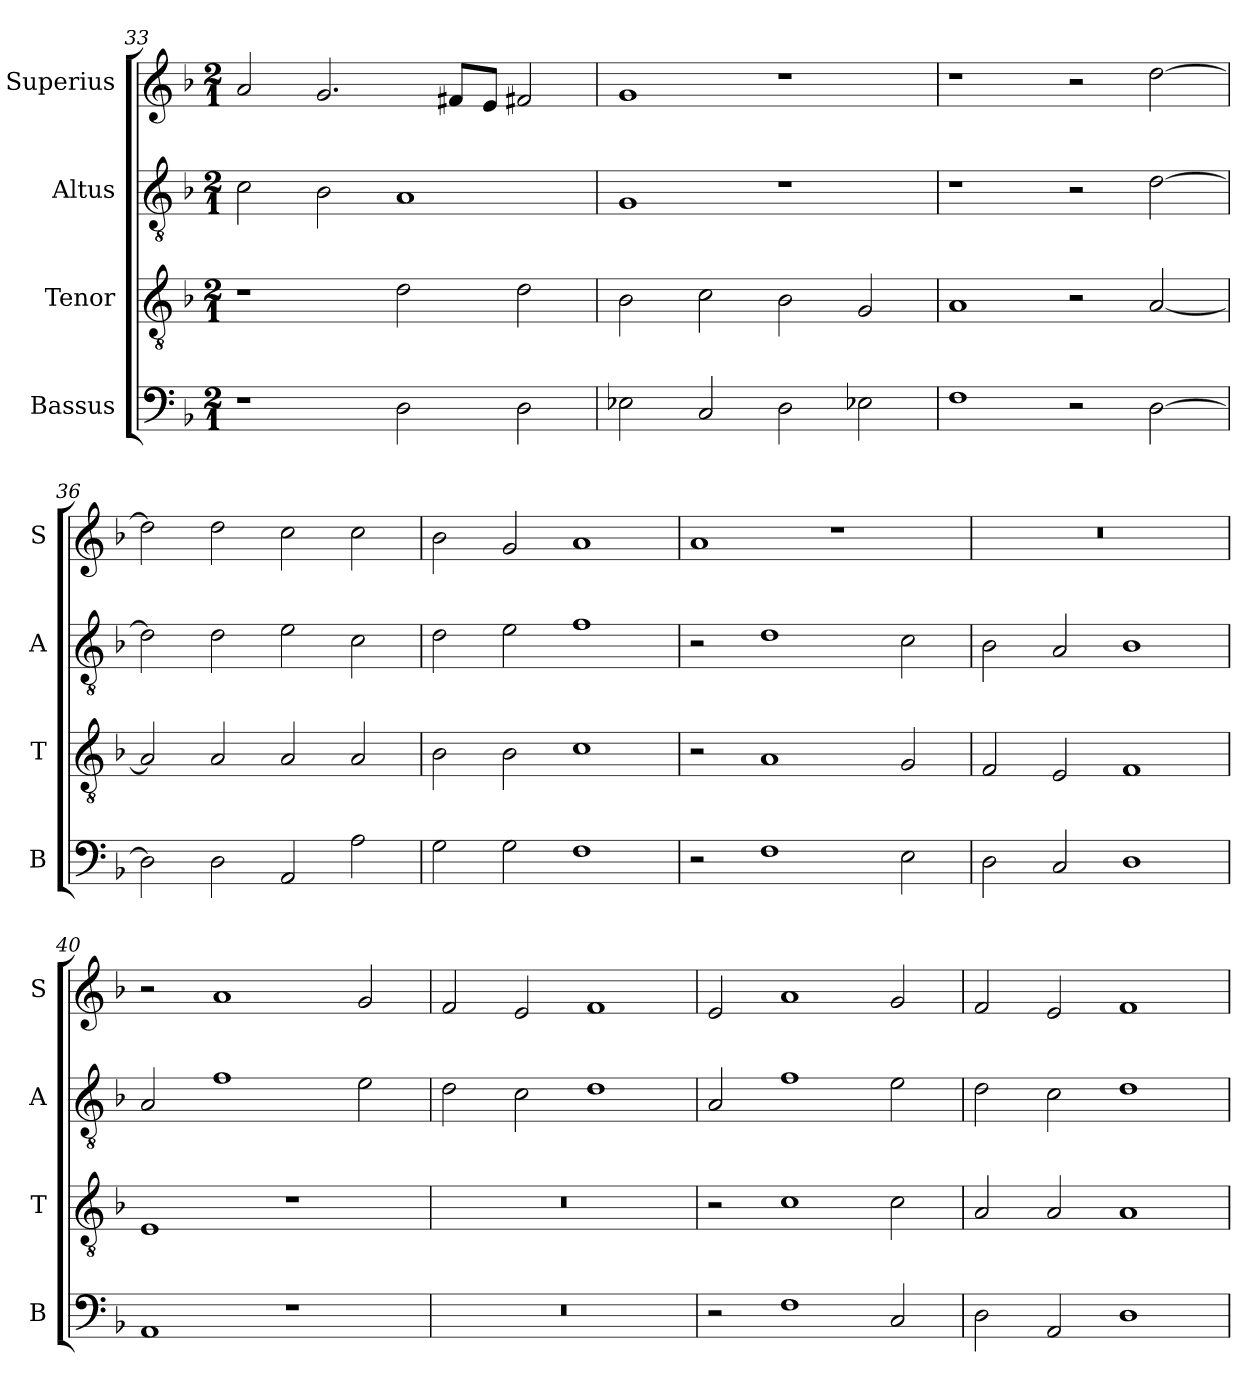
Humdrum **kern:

**kern	**kern	**kern	**kern
*part4	*part3	*part2	*part1
*staff4	*staff3	*staff2	*staff1
*I"Bassus	*I"Tenor	*I"Altus	*I"Superius
*I'B	*I'T	*I'A	*I'S
*clefF4	*clefGv2	*clefGv2	*clefG2
*k[b-]	*k[b-]	*k[b-]	*k[b-]
*F:	*F:	*F:	*F:
*M2/1	*M2/1	*M2/1	*M2/1
=33	=33	=33	=33
1r	1r	2c	2a
.	.	2B-	2.g
2D	2d	1A	.
.	.	.	8f#XL
.	.	.	8eJ
2D	2d	.	2f#X
=34	=34	=34	=34
2E-X	2B-	1G	1g
2C	2c	.	.
2D	2B-	1r	1r
2E-X	2G	.	.
=35	=35	=35	=35
1F	1A	1r	1r
2r	2r	2r	2r
[2D	[2A	[2d	[2dd
=36	=36	=36	=36
2D]	2A]	2d]	2dd]
2D	2A	2d	2dd
2AA	2A	2e	2cc
2A	2A	2c	2cc
=37	=37	=37	=37
2G	2B-	2d	2b-
2G	2B-	2e	2g
1F	1c	1f	1a
=38	=38	=38	=38
2r	2r	2r	1a
1F	1A	1d	.
.	.	.	1r
2E	2G	2c	.
=39	=39	=39	=39
2D	2F	2B-	0r
2C	2E	2A	.
1D	1F	1B-	.
=40	=40	=40	=40
1AA	1E	2A	2r
.	.	1f	1a
1r	1r	.	.
.	.	2e	2g
=41	=41	=41	=41
0r	0r	2d	2f
.	.	2c	2e
.	.	1d	1f
=42	=42	=42	=42
2r	2r	2A	2e
1F	1c	1f	1a
2C	2c	2e	2g
=43	=43	=43	=43
2D	2A	2d	2f
2AA	2A	2c	2e
1D	1A	1d	1f
=	=	=	=
*-	*-	*-	*-
